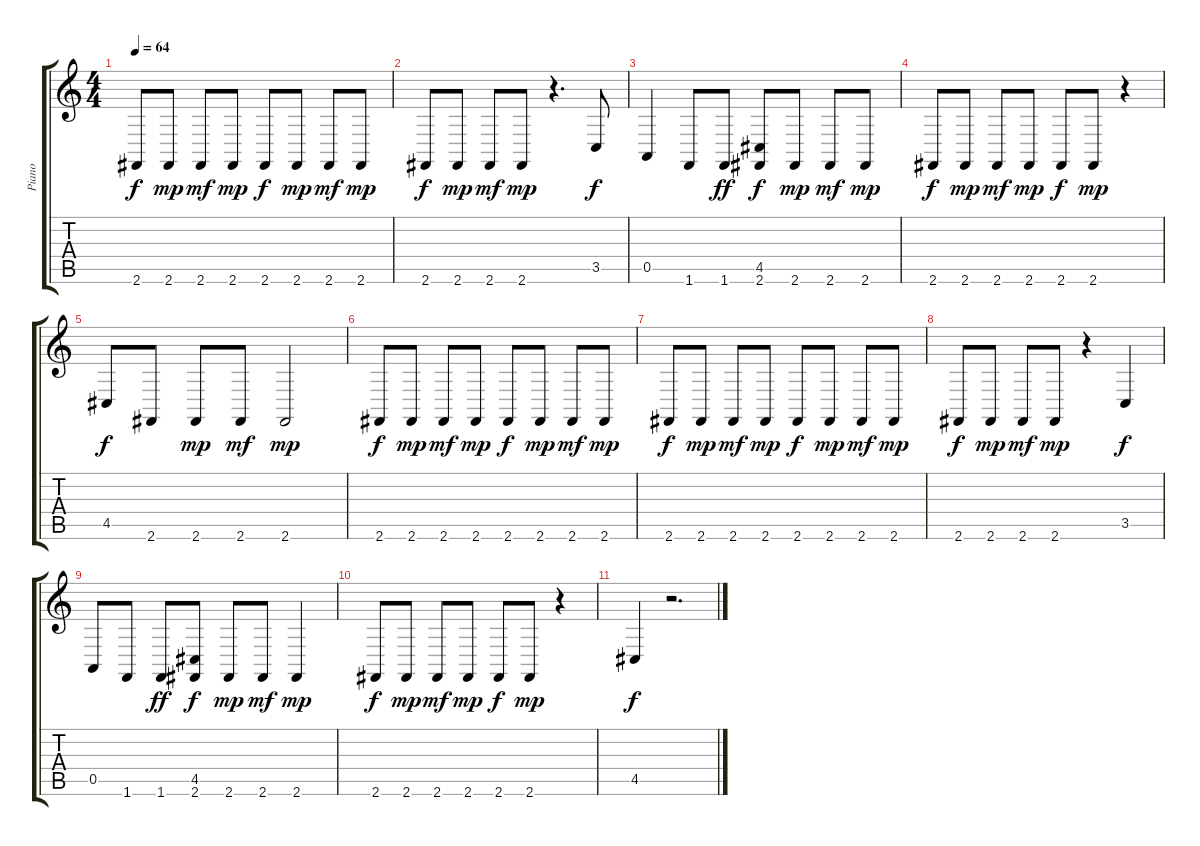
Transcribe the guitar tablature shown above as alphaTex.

\track ("Piano" "Piano") {instrument acousticgrandpiano}
\staff {score tabs}
\tuning (E4 B3 G3 D3 A2 E2) {hide}
\ts (4 4)
\tempo 64
\clef g2
\ks c
2.6.8{dy f} 2.6.8{dy mp} 2.6.8{dy mf} 2.6.8{dy mp} 2.6.8{dy f} 2.6.8{dy mp} 2.6.8{dy mf} 2.6.8{dy mp} |
2.6.8{dy f} 2.6.8{dy mp} 2.6.8{dy mf} 2.6.8{dy mp} r.4{d} 3.5.8{dy f} |
0.5.4 1.6.8 1.6.8{dy ff} (4.5 2.6).8{dy f} 2.6.8{dy mp} 2.6.8{dy mf} 2.6.8{dy mp} |
2.6.8{dy f} 2.6.8{dy mp} 2.6.8{dy mf} 2.6.8{dy mp} 2.6.8{dy f} 2.6.8{dy mp} r.4 |
4.5.8{dy f} 2.6.8 2.6.8{dy mp} 2.6.8{dy mf} 2.6.2{dy mp} |
2.6.8{dy f} 2.6.8{dy mp} 2.6.8{dy mf} 2.6.8{dy mp} 2.6.8{dy f} 2.6.8{dy mp} 2.6.8{dy mf} 2.6.8{dy mp} |
2.6.8{dy f} 2.6.8{dy mp} 2.6.8{dy mf} 2.6.8{dy mp} 2.6.8{dy f} 2.6.8{dy mp} 2.6.8{dy mf} 2.6.8{dy mp} |
2.6.8{dy f} 2.6.8{dy mp} 2.6.8{dy mf} 2.6.8{dy mp} r.4 3.5.4{dy f} |
0.5.8 1.6.8 1.6.8{dy ff} (4.5 2.6).8{dy f} 2.6.8{dy mp} 2.6.8{dy mf} 2.6.4{dy mp} |
2.6.8{dy f} 2.6.8{dy mp} 2.6.8{dy mf} 2.6.8{dy mp} 2.6.8{dy f} 2.6.8{dy mp} r.4 |
4.5.4{dy f} r.2{d}
